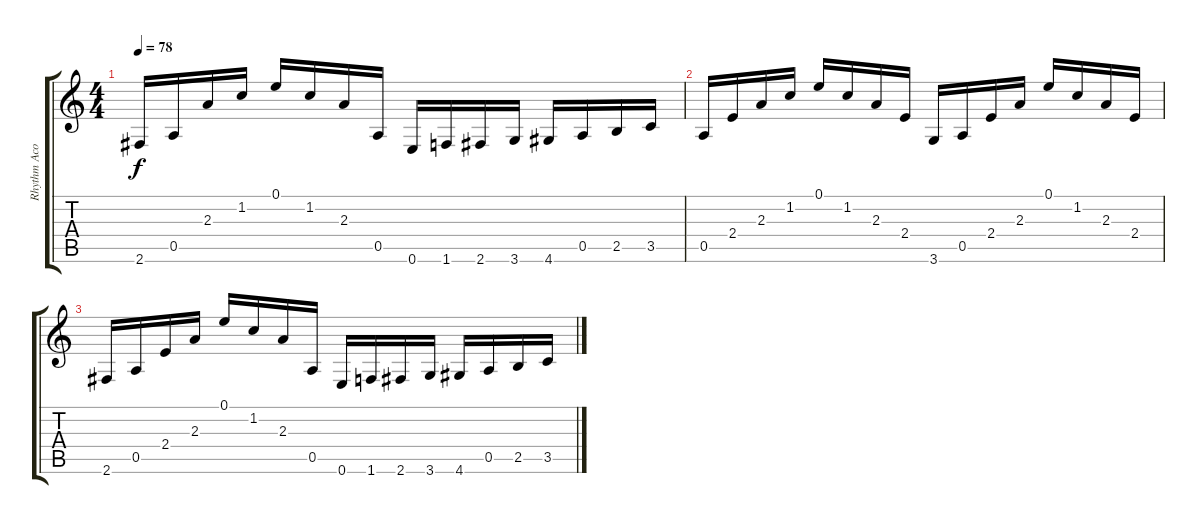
\track ("Rhythm Acoustic Guitar" "Rhythm Aco") {instrument acousticguitarnylon}
\staff {score tabs}
\tuning (E4 B3 G3 D3 A2 E2) {hide}
\ts (4 4)
\tempo 78
\clef g2
\ks c
2.6.16{dy f volume 6} 0.5.16{volume 6} 2.3.16{volume 6} 1.2.16{volume 6} 0.1.16{volume 6} 1.2.16{volume 6} 2.3.16{volume 6} 0.5.16{volume 5} 0.6.16{volume 5} 1.6.16{volume 5} 2.6.16{volume 5} 3.6.16{volume 5} 4.6.16{volume 5} 0.5.16{volume 5} 2.5.16{volume 4} 3.5.16{volume 4} |
0.5.16{volume 4} 2.4.16{volume 4} 2.3.16{volume 4} 1.2.16{volume 4} 0.1.16{volume 4} 1.2.16{volume 4} 2.3.16{volume 4} 2.4.16{volume 4} 3.6.16{volume 3} 0.5.16{volume 3} 2.4.16{volume 3} 2.3.16{volume 3} 0.1.16{volume 3} 1.2.16{volume 3} 2.3.16{volume 3} 2.4.16{volume 2} |
2.6.16{volume 2} 0.5.16{volume 2} 2.4.16{volume 2} 2.3.16{volume 2} 0.1.16{volume 2} 1.2.16{volume 2} 2.3.16{volume 2} 0.5.16{volume 2} 0.6.16{volume 1} 1.6.16{volume 1} 2.6.16{volume 1} 3.6.16{volume 1} 4.6.16{volume 1} 0.5.16{volume 1} 2.5.16{volume 1} 3.5.16{volume 0}
